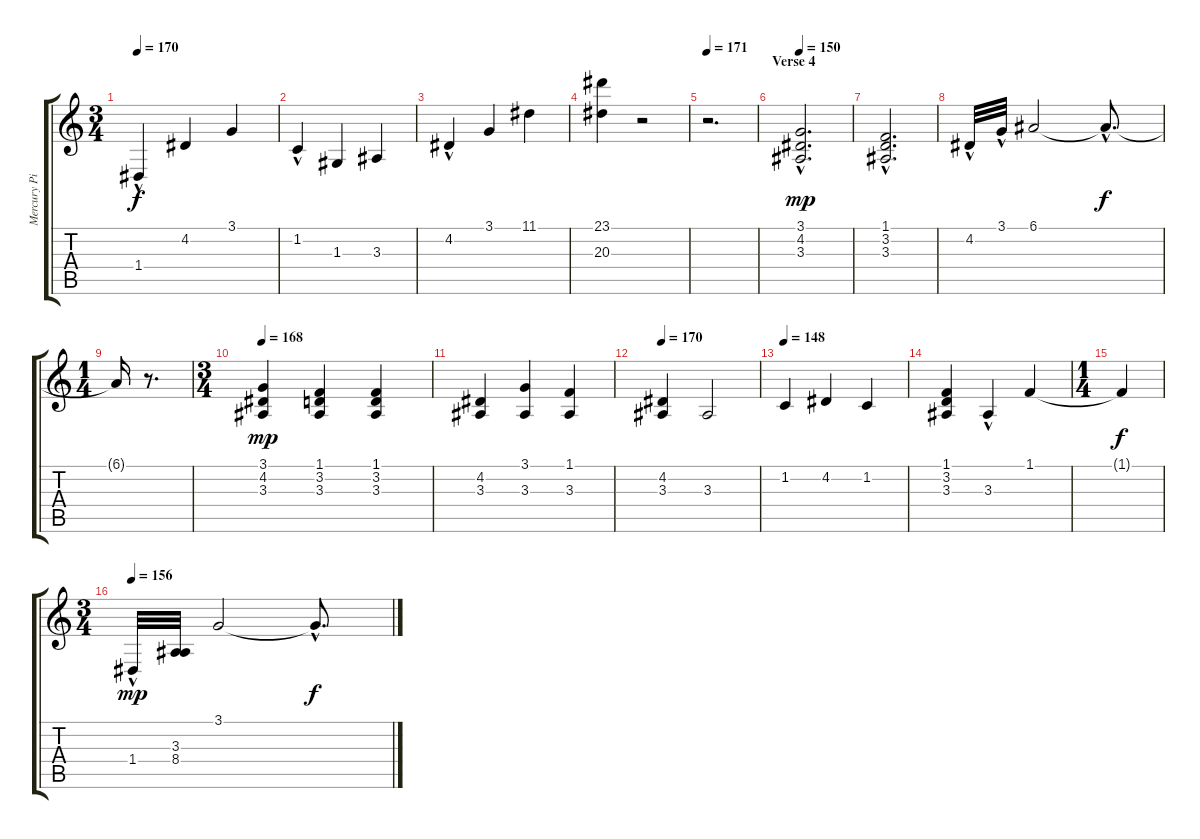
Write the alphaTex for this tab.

\track ("Mercury Piano" "Mercury Pi") {instrument acousticgrandpiano}
\staff {score tabs}
\tuning (E4 B3 G3 D3 A2 E2) {hide}
\ts (3 4)
\tempo 170
\clef g2
\ks c
1.4{hac}.4{dy f} 4.2.4 3.1.4 |
1.2{hac}.4 1.3.4 3.3.4 |
4.2{hac}.4 3.1.4 11.1.4 |
(23.1 20.3).4 r.2 |
\tempo 171
r.2{d} |
\section ("" "Verse 4")
\tempo 150
(3.1{hac} 4.2{hac} 3.3{hac}).2{d dy mp} |
(1.1{hac} 3.2{hac} 3.3{hac}).2{d} |
4.2{hac}.32 3.1{hac}.32 6.1.2 6.1{hac t}.8{d dy f} |
\ts (1 4)
6.1{t}.16 r.8{d} |
\ts (3 4)
\tempo 168
(3.1 4.2 3.3).4{dy mp} (1.1 3.2 3.3).4 (1.1 3.2 3.3).4 |
(4.2 3.3).4 (3.1 3.3).4 (1.1 3.3).4 |
\tempo 170
(4.2 3.3).4 3.3.2 |
\tempo 148
1.2.4 4.2.4 1.2.4 |
(1.1 3.2 3.3).4 3.3{hac}.4 1.1.4 |
\ts (1 4)
1.1{t}.4{dy f} |
\ts (3 4)
\tempo 156
1.4{hac}.32{dy mp} (3.3 8.4).32 3.1.2 3.1{hac t}.8{d dy f}
